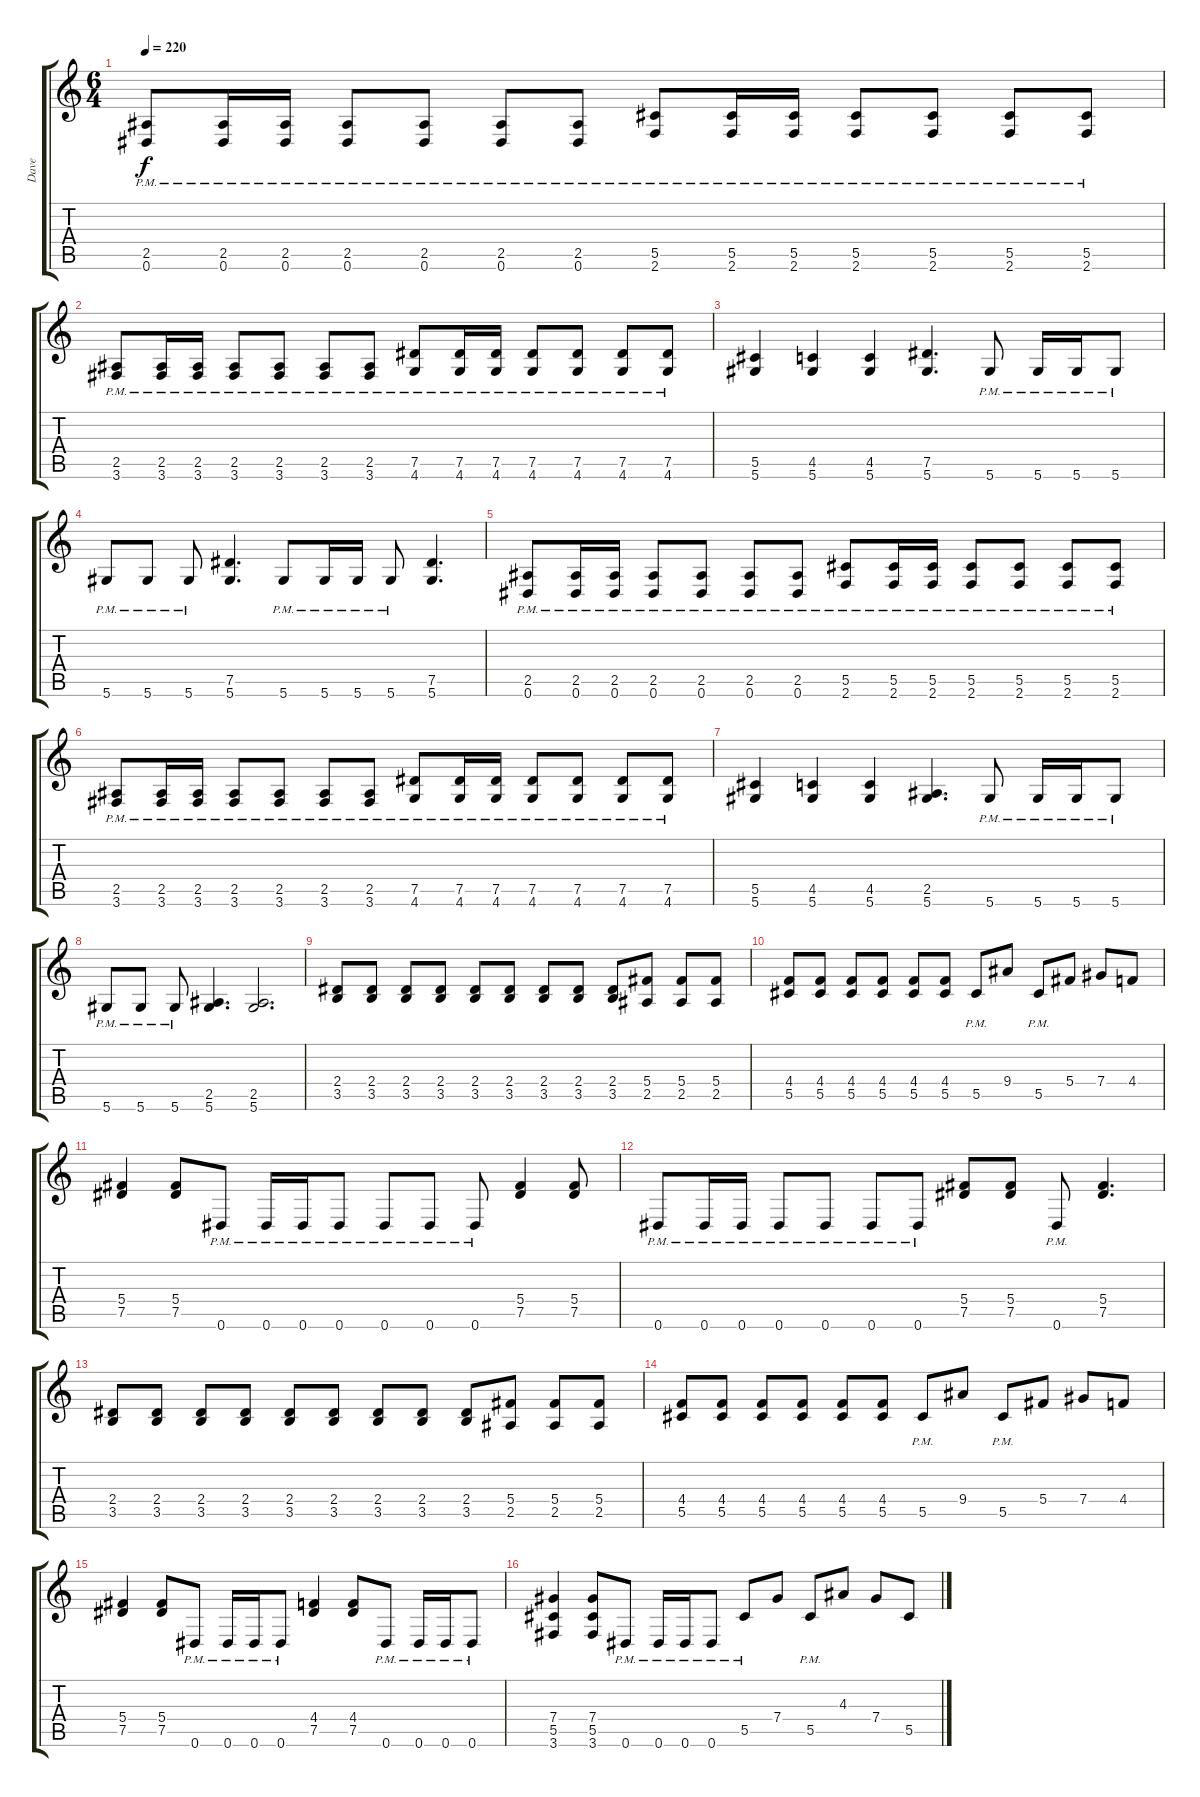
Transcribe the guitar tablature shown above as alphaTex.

\track ("Dave" "Dave") {instrument distortionguitar}
\staff {score tabs}
\tuning (Eb4 Bb3 Gb3 Db3 Ab2 Eb2) {hide}
\ts (6 4)
\tempo 220
\clef g2
\ks c
(2.5{pm} 0.6{pm}).8{dy f} (2.5{pm} 0.6{pm}).16 (2.5{pm} 0.6{pm}).16 (2.5{pm} 0.6{pm}).8 (2.5{pm} 0.6{pm}).8 (2.5{pm} 0.6{pm}).8 (2.5{pm} 0.6{pm}).8 (5.5{pm} 2.6{pm}).8 (5.5{pm} 2.6{pm}).16 (5.5{pm} 2.6{pm}).16 (5.5{pm} 2.6{pm}).8 (5.5{pm} 2.6{pm}).8 (5.5{pm} 2.6{pm}).8 (5.5{pm} 2.6{pm}).8 |
(2.5{pm} 3.6{pm}).8 (2.5{pm} 3.6).16 (2.5{pm} 3.6).16 (2.5{pm} 3.6).8 (2.5{pm} 3.6).8 (2.5{pm} 3.6).8 (2.5{pm} 3.6).8 (7.5{pm} 4.6{pm}).8 (7.5{pm} 4.6{pm}).16 (7.5{pm} 4.6{pm}).16 (7.5{pm} 4.6{pm}).8 (7.5{pm} 4.6{pm}).8 (7.5{pm} 4.6{pm}).8 (7.5{pm} 4.6{pm}).8 |
(5.5 5.6).4 (4.5 5.6).4 (4.5 5.6).4 (7.5 5.6).4{d} 5.6{pm}.8 5.6{pm}.16 5.6{pm}.16 5.6{pm}.8 |
5.6{pm}.8 5.6{pm}.8 5.6{pm}.8 (7.5 5.6).4{d} 5.6{pm}.8 5.6{pm}.16 5.6{pm}.16 5.6{pm}.8 (7.5 5.6).4{d} |
(2.5{pm} 0.6{pm}).8 (2.5{pm} 0.6{pm}).16 (2.5{pm} 0.6{pm}).16 (2.5{pm} 0.6{pm}).8 (2.5{pm} 0.6{pm}).8 (2.5{pm} 0.6{pm}).8 (2.5{pm} 0.6{pm}).8 (5.5{pm} 2.6{pm}).8 (5.5{pm} 2.6{pm}).16 (5.5{pm} 2.6{pm}).16 (5.5{pm} 2.6{pm}).8 (5.5{pm} 2.6{pm}).8 (5.5{pm} 2.6{pm}).8 (5.5{pm} 2.6{pm}).8 |
(2.5{pm} 3.6{pm}).8 (2.5{pm} 3.6).16 (2.5{pm} 3.6).16 (2.5{pm} 3.6).8 (2.5{pm} 3.6).8 (2.5{pm} 3.6).8 (2.5{pm} 3.6).8 (7.5{pm} 4.6{pm}).8 (7.5{pm} 4.6{pm}).16 (7.5{pm} 4.6{pm}).16 (7.5{pm} 4.6{pm}).8 (7.5{pm} 4.6{pm}).8 (7.5{pm} 4.6{pm}).8 (7.5{pm} 4.6{pm}).8 |
(5.5 5.6).4 (4.5 5.6).4 (4.5 5.6).4 (2.5 5.6).4{d} 5.6{pm}.8 5.6{pm}.16 5.6{pm}.16 5.6{pm}.8 |
5.6{pm}.8 5.6{pm}.8 5.6{pm}.8 (2.5 5.6).4{d} (2.5 5.6).2{d} |
(2.4 3.5).8 (2.4 3.5).8 (2.4 3.5).8 (2.4 3.5).8 (2.4 3.5).8 (2.4 3.5).8 (2.4 3.5).8 (2.4 3.5).8 (2.4 3.5).8 (5.4 2.5).8 (5.4 2.5).8 (5.4 2.5).8 |
(4.4 5.5).8 (4.4 5.5).8 (4.4 5.5).8 (4.4 5.5).8 (4.4 5.5).8 (4.4 5.5).8 5.5{pm}.8 9.4.8 5.5{pm}.8 5.4.8 7.4.8 4.4.8 |
(5.4 7.5).4 (5.4 7.5).8 0.6{pm}.8 0.6{pm}.16 0.6{pm}.16 0.6{pm}.8 0.6{pm}.8 0.6{pm}.8 0.6{pm}.8 (5.4 7.5).4 (5.4 7.5).8 |
0.6{pm}.8 0.6{pm}.16 0.6{pm}.16 0.6{pm}.8 0.6{pm}.8 0.6{pm}.8 0.6{pm}.8 (5.4 7.5).8 (5.4 7.5).8 0.6{pm}.8 (5.4 7.5).4{d} |
(2.4 3.5).8 (2.4 3.5).8 (2.4 3.5).8 (2.4 3.5).8 (2.4 3.5).8 (2.4 3.5).8 (2.4 3.5).8 (2.4 3.5).8 (2.4 3.5).8 (5.4 2.5).8 (5.4 2.5).8 (5.4 2.5).8 |
(4.4 5.5).8 (4.4 5.5).8 (4.4 5.5).8 (4.4 5.5).8 (4.4 5.5).8 (4.4 5.5).8 5.5{pm}.8 9.4.8 5.5{pm}.8 5.4.8 7.4.8 4.4.8 |
(5.4 7.5).4 (5.4 7.5).8 0.6{pm}.8 0.6{pm}.16 0.6{pm}.16 0.6{pm}.8 (4.4 7.5).4 (4.4 7.5).8 0.6{pm}.8 0.6{pm}.16 0.6{pm}.16 0.6{pm}.8 |
(7.4 5.5 3.6).4 (7.4 5.5 3.6).8 0.6{pm}.8 0.6{pm}.16 0.6{pm}.16 0.6{pm}.8 5.5{pm}.8 7.4.8 5.5{pm}.8 4.3.8 7.4.8 5.5.8
